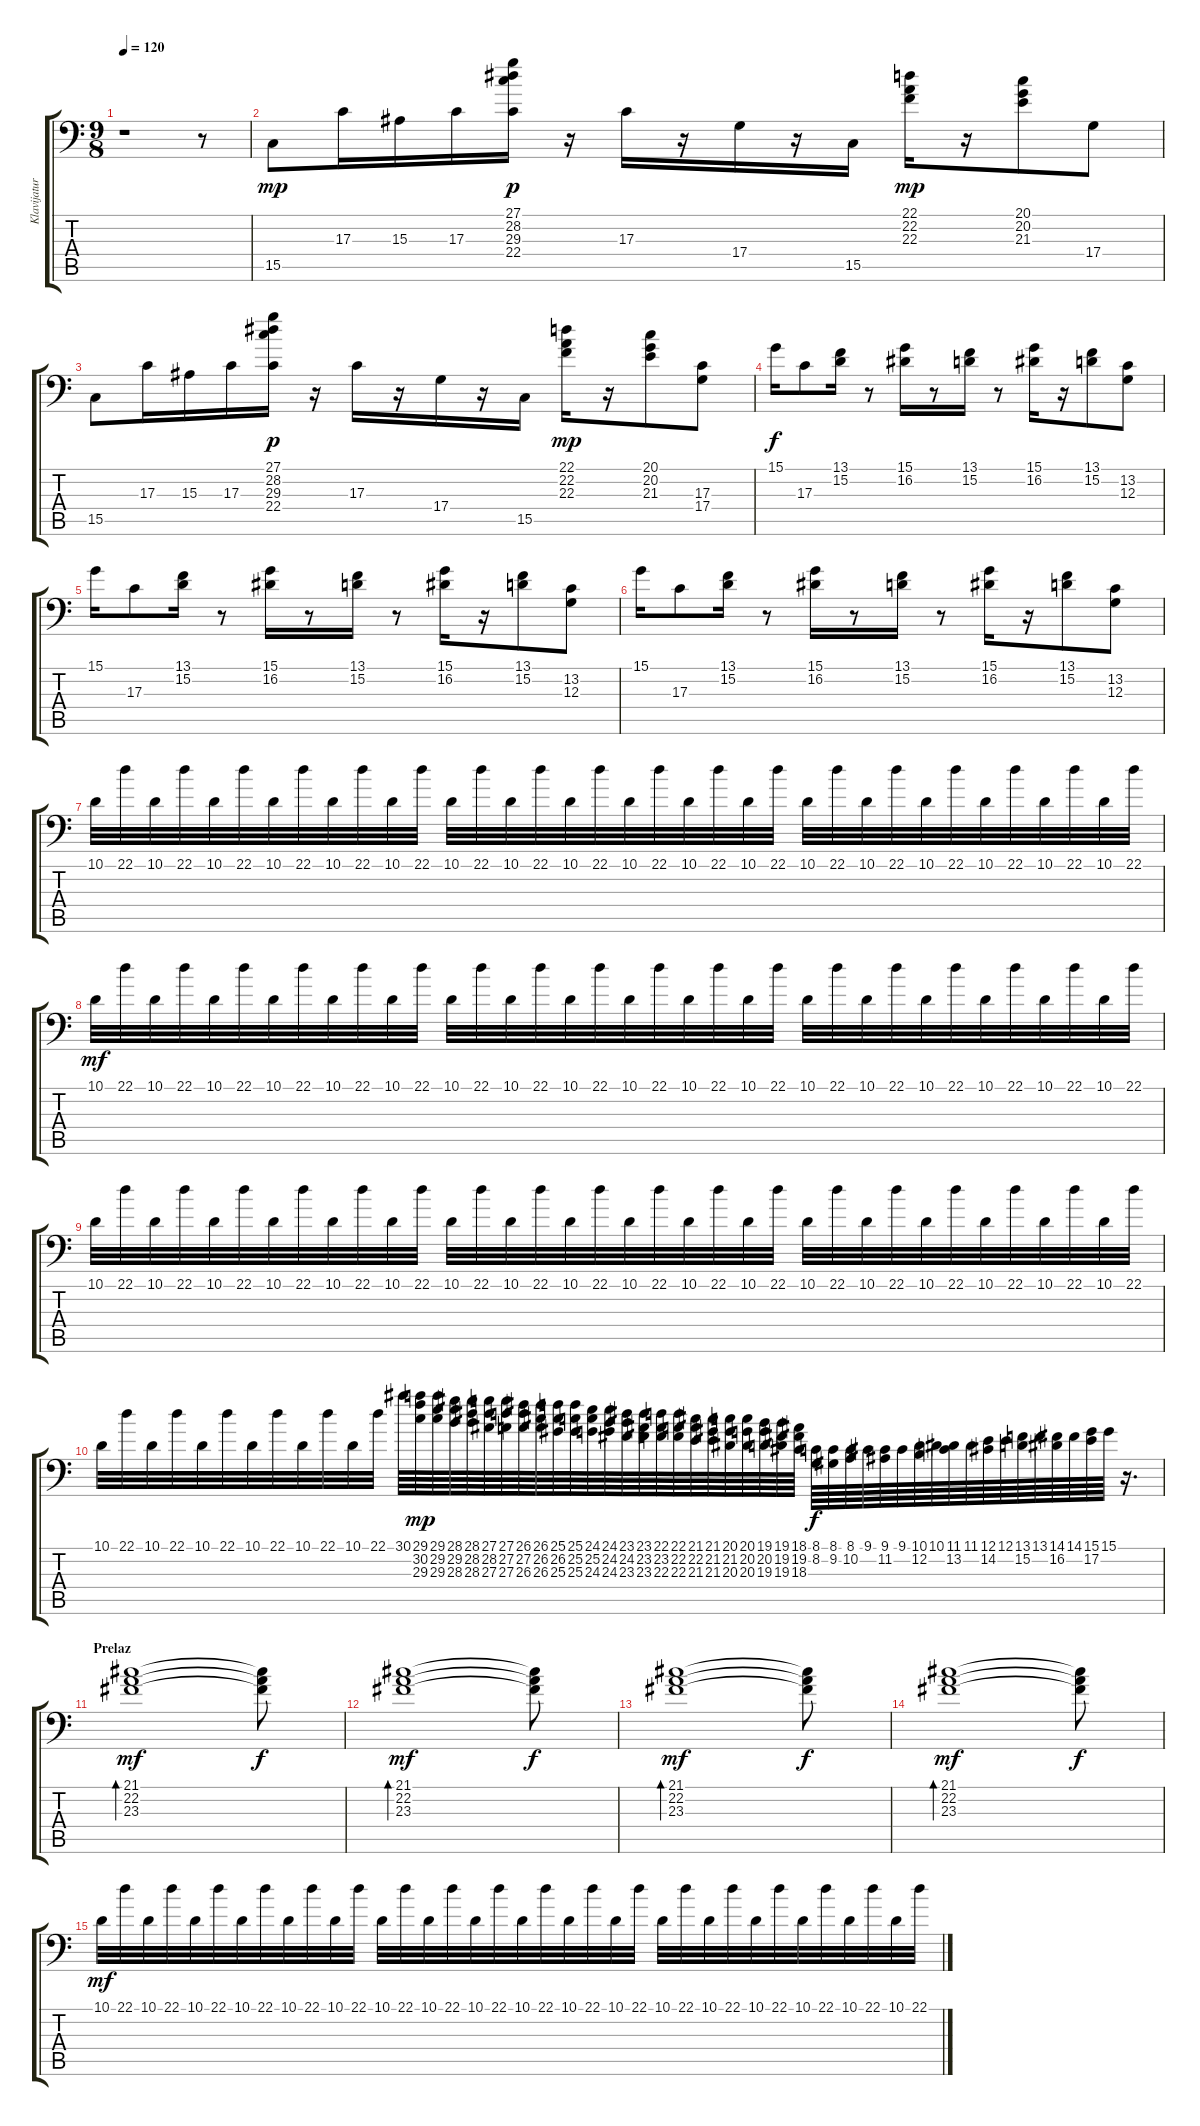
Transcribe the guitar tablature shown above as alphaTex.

\track ("Klavijature" "Klavijatur") {instrument lead1square}
\staff {score tabs}
\tuning (E3 B2 G2 D2 A1 E1) {hide}
\ts (9 8)
\tempo 120
\clef f4
\ks c
r.1{dy f} r.8 |
15.5.8{dy mp} 17.3.16 15.3.16 17.3.16 (27.1 28.2 29.3 22.4).16{dy p} r.16 17.3.16 r.16 17.4.16 r.16 15.5.16 (22.1 22.2 22.3).16{dy mp} r.16 (20.1 20.2 21.3).8 17.4.8 |
15.5.8 17.3.16 15.3.16 17.3.16 (27.1 28.2 29.3 22.4).16{dy p} r.16 17.3.16 r.16 17.4.16 r.16 15.5.16 (22.1 22.2 22.3).16{dy mp} r.16 (20.1 20.2 21.3).8 (17.3 17.4).8 |
15.1.16{dy f} 17.3.8 (13.1 15.2).16 r.8 (15.1 16.2).16 r.8 (13.1 15.2).16 r.8 (15.1 16.2).16 r.16 (13.1 15.2).8 (13.2 12.3).8 |
15.1.16 17.3.8 (13.1 15.2).16 r.8 (15.1 16.2).16 r.8 (13.1 15.2).16 r.8 (15.1 16.2).16 r.16 (13.1 15.2).8 (13.2 12.3).8 |
15.1.16 17.3.8 (13.1 15.2).16 r.8 (15.1 16.2).16 r.8 (13.1 15.2).16 r.8 (15.1 16.2).16 r.16 (13.1 15.2).8 (13.2 12.3).8 |
10.1.32{instrument electricpiano1} 22.1.32 10.1.32 22.1.32 10.1.32 22.1.32 10.1.32 22.1.32 10.1.32 22.1.32 10.1.32 22.1.32 10.1.32 22.1.32 10.1.32 22.1.32 10.1.32 22.1.32 10.1.32 22.1.32 10.1.32 22.1.32 10.1.32 22.1.32 10.1.32 22.1.32 10.1.32 22.1.32 10.1.32 22.1.32 10.1.32 22.1.32 10.1.32 22.1.32 10.1.32 22.1.32 |
10.1.32{dy mf} 22.1.32 10.1.32 22.1.32 10.1.32 22.1.32 10.1.32 22.1.32 10.1.32 22.1.32 10.1.32 22.1.32 10.1.32 22.1.32 10.1.32 22.1.32 10.1.32 22.1.32 10.1.32 22.1.32 10.1.32 22.1.32 10.1.32 22.1.32 10.1.32 22.1.32 10.1.32 22.1.32 10.1.32 22.1.32 10.1.32 22.1.32 10.1.32 22.1.32 10.1.32 22.1.32 |
10.1.32 22.1.32 10.1.32 22.1.32 10.1.32 22.1.32 10.1.32 22.1.32 10.1.32 22.1.32 10.1.32 22.1.32 10.1.32 22.1.32 10.1.32 22.1.32 10.1.32 22.1.32 10.1.32 22.1.32 10.1.32 22.1.32 10.1.32 22.1.32 10.1.32 22.1.32 10.1.32 22.1.32 10.1.32 22.1.32 10.1.32 22.1.32 10.1.32 22.1.32 10.1.32 22.1.32 |
10.1.32 22.1.32 10.1.32 22.1.32 10.1.32 22.1.32 10.1.32 22.1.32 10.1.32 22.1.32 10.1.32 22.1.32 30.1.64 (29.1 30.2 29.3).64{dy mp} (29.1 29.2 29.3).64 (28.1 29.2 28.3).64 (28.1 28.2 28.3).64 (27.1 28.2 27.3).64 (27.1 27.2 27.3).64 (26.1 27.2 26.3).64 (26.1 26.2 26.3).64 (25.1 26.2 25.3).64 (25.1 25.2 25.3).64 (24.1 25.2 24.3).64 (24.1 24.2 24.3).64 (23.1 24.2 23.3).64 (23.1 23.2 23.3).64 (22.1 23.2 22.3).64 (22.1 22.2 22.3).64 (21.1 22.2 21.3).64 (21.1 21.2 21.3).64 (20.1 21.2 20.3).64 (20.1 20.2 20.3).64 (19.1 20.2 19.3).64 (19.1 19.2 19.3).64 (18.1 19.2 18.3).64 (8.1 8.2).64{dy f} (8.1 9.2).64 (8.1 10.2).64 9.1.64 (9.1 11.2).64 9.1.64 (10.1 12.2).64 10.1.64 (11.1 13.2).64 11.1.64 (12.1 14.2).64 12.1.64 (13.1 15.2).64 13.1.64 (14.1 16.2).64 14.1.64 (15.1 17.2).64 15.1.64 r.16{d} |
\section ("" "Prelaz")
(21.1 22.2 23.3).1{bd 120 dy mf} (21.1{t} 22.2{t} 23.3{t}).8{dy f} |
(21.1 22.2 23.3).1{bd 120 dy mf} (21.1{t} 22.2{t} 23.3{t}).8{dy f} |
(21.1 22.2 23.3).1{bd 120 dy mf} (21.1{t} 22.2{t} 23.3{t}).8{dy f} |
(21.1 22.2 23.3).1{bd 120 dy mf} (21.1{t} 22.2{t} 23.3{t}).8{dy f} |
10.1.32{dy mf} 22.1.32 10.1.32 22.1.32 10.1.32 22.1.32 10.1.32 22.1.32 10.1.32 22.1.32 10.1.32 22.1.32 10.1.32 22.1.32 10.1.32 22.1.32 10.1.32 22.1.32 10.1.32 22.1.32 10.1.32 22.1.32 10.1.32 22.1.32 10.1.32 22.1.32 10.1.32 22.1.32 10.1.32 22.1.32 10.1.32 22.1.32 10.1.32 22.1.32 10.1.32 22.1.32
